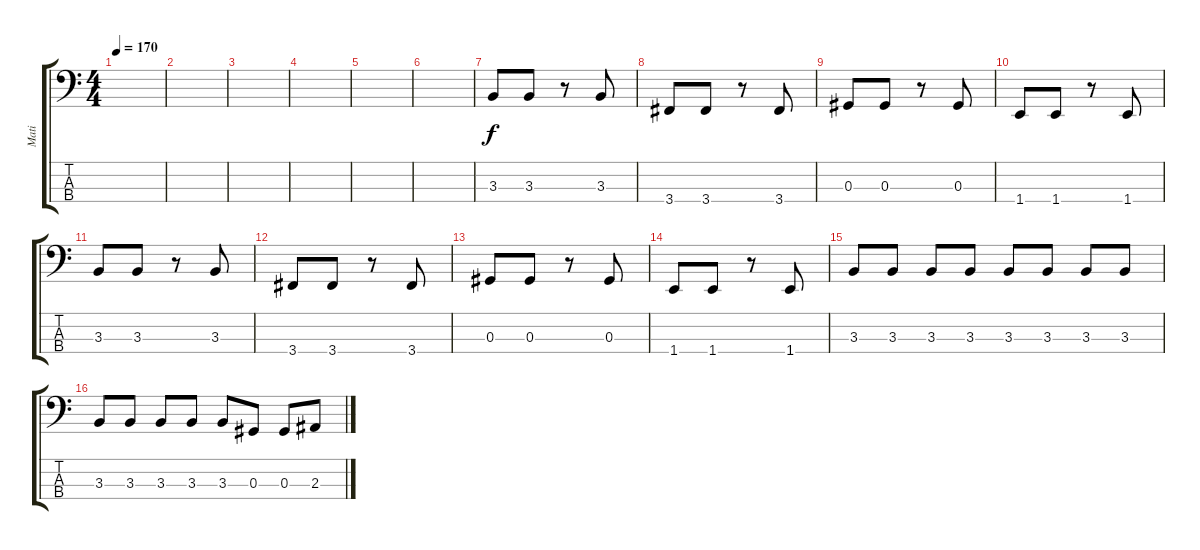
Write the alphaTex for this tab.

\track ("Mati" "Mati") {instrument electricbasspick}
\staff {score tabs}
\tuning (Gb2 Db2 Ab1 Eb1) {hide}
\ts (4 4)
\tempo 170
\clef f4
\ks c
|
|
|
|
|
|
3.3.8 3.3.8 r.8 3.3.8 |
3.4.8 3.4.8 r.8 3.4.8 |
0.3.8 0.3.8 r.8 0.3.8 |
1.4.8 1.4.8 r.8 1.4.8 |
3.3.8 3.3.8 r.8 3.3.8 |
3.4.8 3.4.8 r.8 3.4.8 |
0.3.8 0.3.8 r.8 0.3.8 |
1.4.8 1.4.8 r.8 1.4.8 |
3.3.8 3.3.8 3.3.8 3.3.8 3.3.8 3.3.8 3.3.8 3.3.8 |
3.3.8 3.3.8 3.3.8 3.3.8 3.3.8 0.3.8 0.3.8 2.3.8
